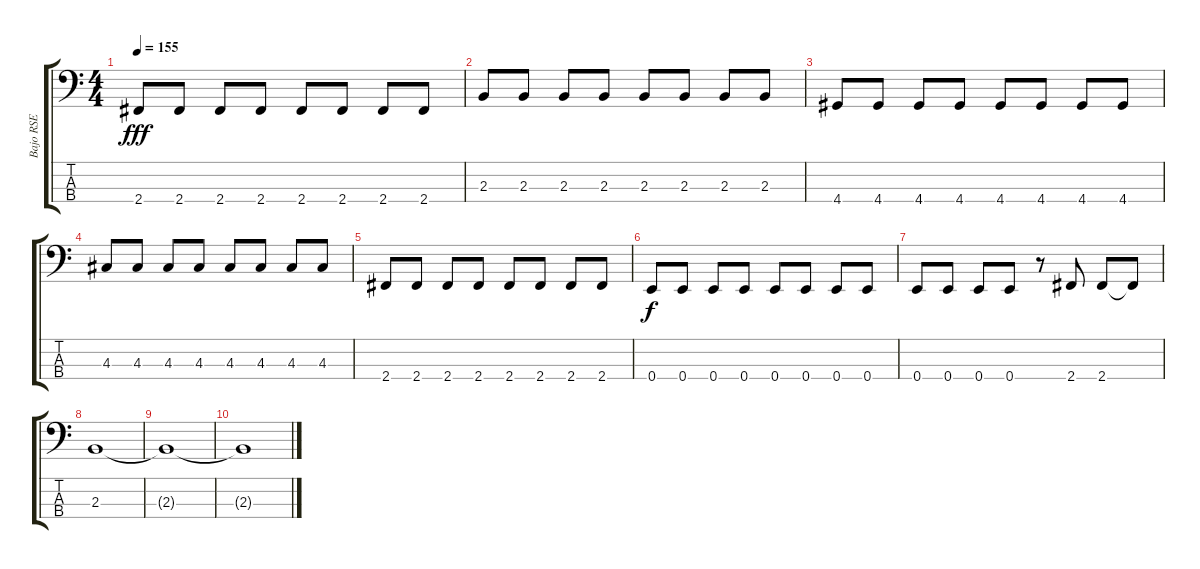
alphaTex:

\track ("Bajo RSE" "Bajo RSE") {instrument electricbasspick}
\staff {score tabs}
\tuning (G2 D2 A1 E1) {hide}
\ts (4 4)
\tempo 155
\clef f4
\ks c
2.4.8{dy fff} 2.4.8 2.4.8 2.4.8 2.4.8 2.4.8 2.4.8 2.4.8 |
2.3.8 2.3.8 2.3.8 2.3.8 2.3.8 2.3.8 2.3.8 2.3.8 |
4.4.8 4.4.8 4.4.8 4.4.8 4.4.8 4.4.8 4.4.8 4.4.8 |
4.3.8 4.3.8 4.3.8 4.3.8 4.3.8 4.3.8 4.3.8 4.3.8 |
2.4.8 2.4.8 2.4.8 2.4.8 2.4.8 2.4.8 2.4.8 2.4.8 |
0.4.8{dy f} 0.4.8 0.4.8 0.4.8 0.4.8 0.4.8 0.4.8 0.4.8 |
0.4.8 0.4.8 0.4.8 0.4.8 r.8 2.4.8 2.4.8 2.4{t}.8 |
2.3.1 |
2.3{t}.1 |
2.3{t}.1
